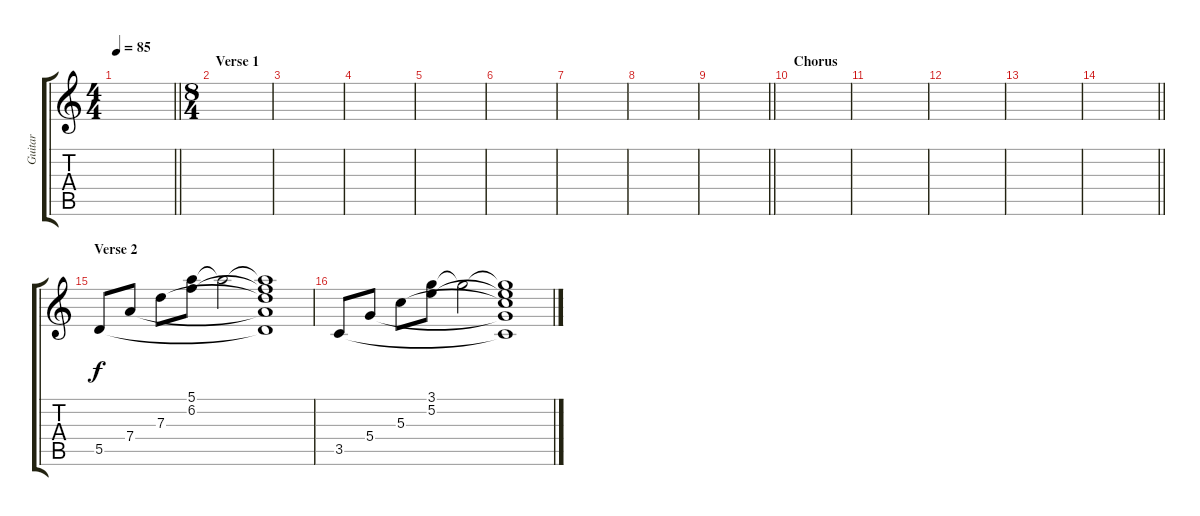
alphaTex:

\track ("Guitar" "Guitar") {instrument distortionguitar}
\staff {score tabs}
\tuning (E4 B3 G3 D3 A2 E2) {hide}
\ts (4 4)
\tempo 85
\clef g2
\barLineRight lightlight
\ks c
|
\ts (8 4)
\section ("" "Verse 1")
|
|
|
|
|
|
|
\barLineRight lightlight
|
\section ("" "Chorus")
|
|
|
|
\barLineRight lightlight
|
\section ("" "Verse 2")
5.5.8 7.4.8 7.3.8 (5.1 6.2).8 5.1{t}.2 (5.1{t} 6.2{t} 7.3{t} 7.4{t} 5.5{t}).1 |
3.5.8 5.4.8 5.3.8 (3.1 5.2).8 3.1{t}.2 (3.1{t} 5.2{t} 5.3{t} 5.4{t} 3.5{t}).1
